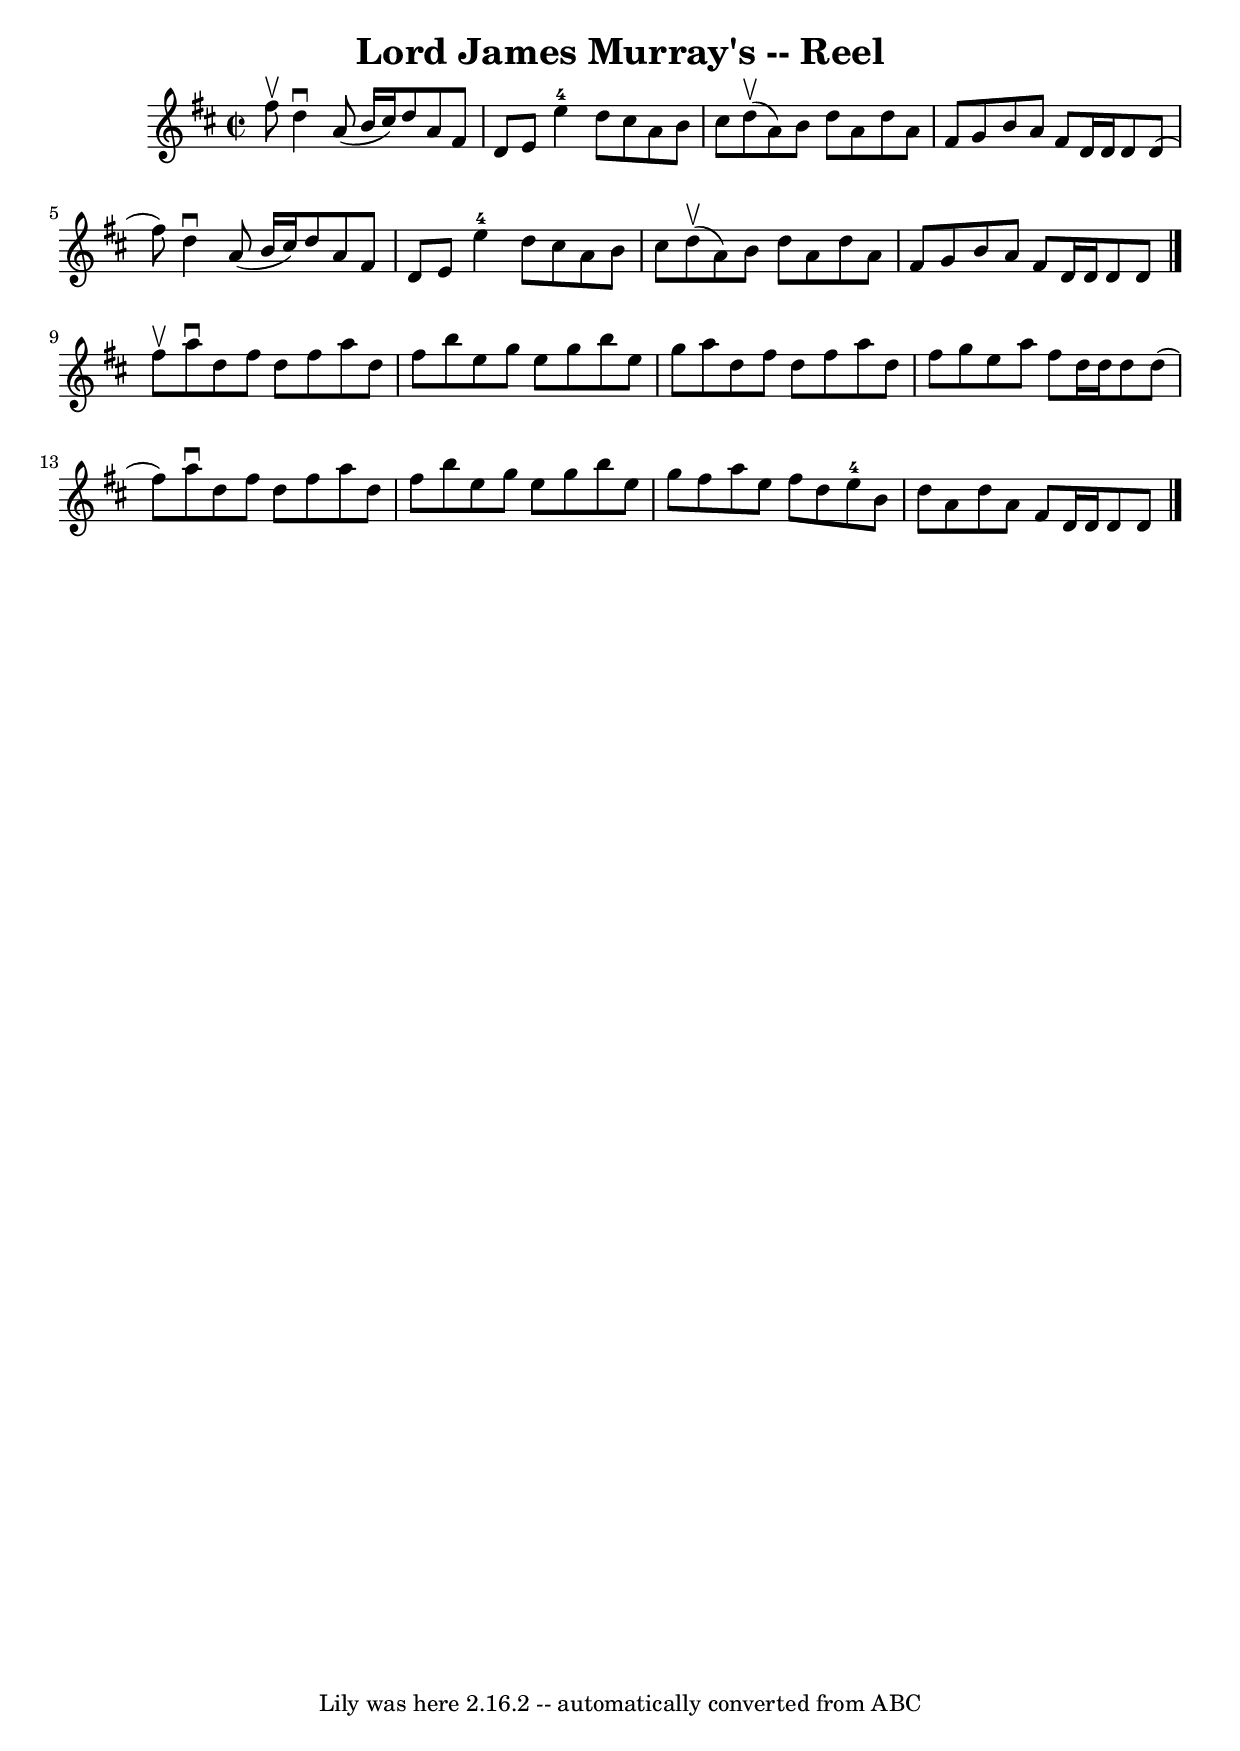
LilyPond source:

\version "2.16.2"
\include "Mammoth.ily"
\header {
  %% book = "Ryan's Mammoth Collection"
  crossRefNumber = "1"
  footnotes = "\\\\362"
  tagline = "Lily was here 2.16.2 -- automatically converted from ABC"
  title = "Lord James Murray's -- Reel"

}
voicedefault =  {


  \override Staff.TimeSignature #'style = #'C
  \time 2/2 
  \key d \major
  fis''8^\upbow |
  d''4^\downbow a'8 (
  b'16 cis''16) d''8 a'8 fis'8 d'8    |
  e'8 e''4 
  -4 d''8 cis''8 a'8 b'8 cis''8    |
  d''8^\upbow(a'8 
  ) b'8 d''8 a'8 d''8 a'8 fis'8    |
  g'8 b'8    
  a'8 fis'8 d'16 d'16 d'8 d'8 (fis''8)   |
  d''4 ^\downbow a'8 (b'16 cis''16) d''8 a'8 fis'8 d'8    
  |
  e'8 e''4-4 d''8 cis''8 a'8 b'8 cis''8    
  |
  d''8^\upbow(a'8) b'8 d''8 a'8 d''8 a'8 fis'8 
  |
  g'8 b'8 a'8 fis'8 d'16 d'16 d'8 d'8  
  \bar "|." fis''8^\upbow |
  a''8^\downbow d''8 fis''8    
  d''8 fis''8 a''8 d''8 fis''8    |
  b''8 e''8 g''8    
  e''8 g''8 b''8 e''8 g''8    |
  a''8 d''8 fis''8    
  d''8 fis''8 a''8 d''8 fis''8    |
  g''8 e''8 a''8    
  fis''8 d''16 d''16 d''8 d''8 (fis''8)   |
  a''8 ^\downbow d''8 fis''8 d''8 fis''8 a''8 d''8 fis''8    
  |
  b''8 e''8 g''8 e''8 g''8 b''8 e''8 g''8    
  |
  fis''8 a''8 e''8 fis''8 d''8 e''8-4 b'8 d''8  
  |
  a'8 d''8 a'8 fis'8 d'16 d'16 d'8 d'8    
  \bar "|."   

}

\score{
  <<

    \context Staff="default"
    {
      \voicedefault 
      
    }

  >>
  \layout {
    
  }
  \midi {
  }

}
